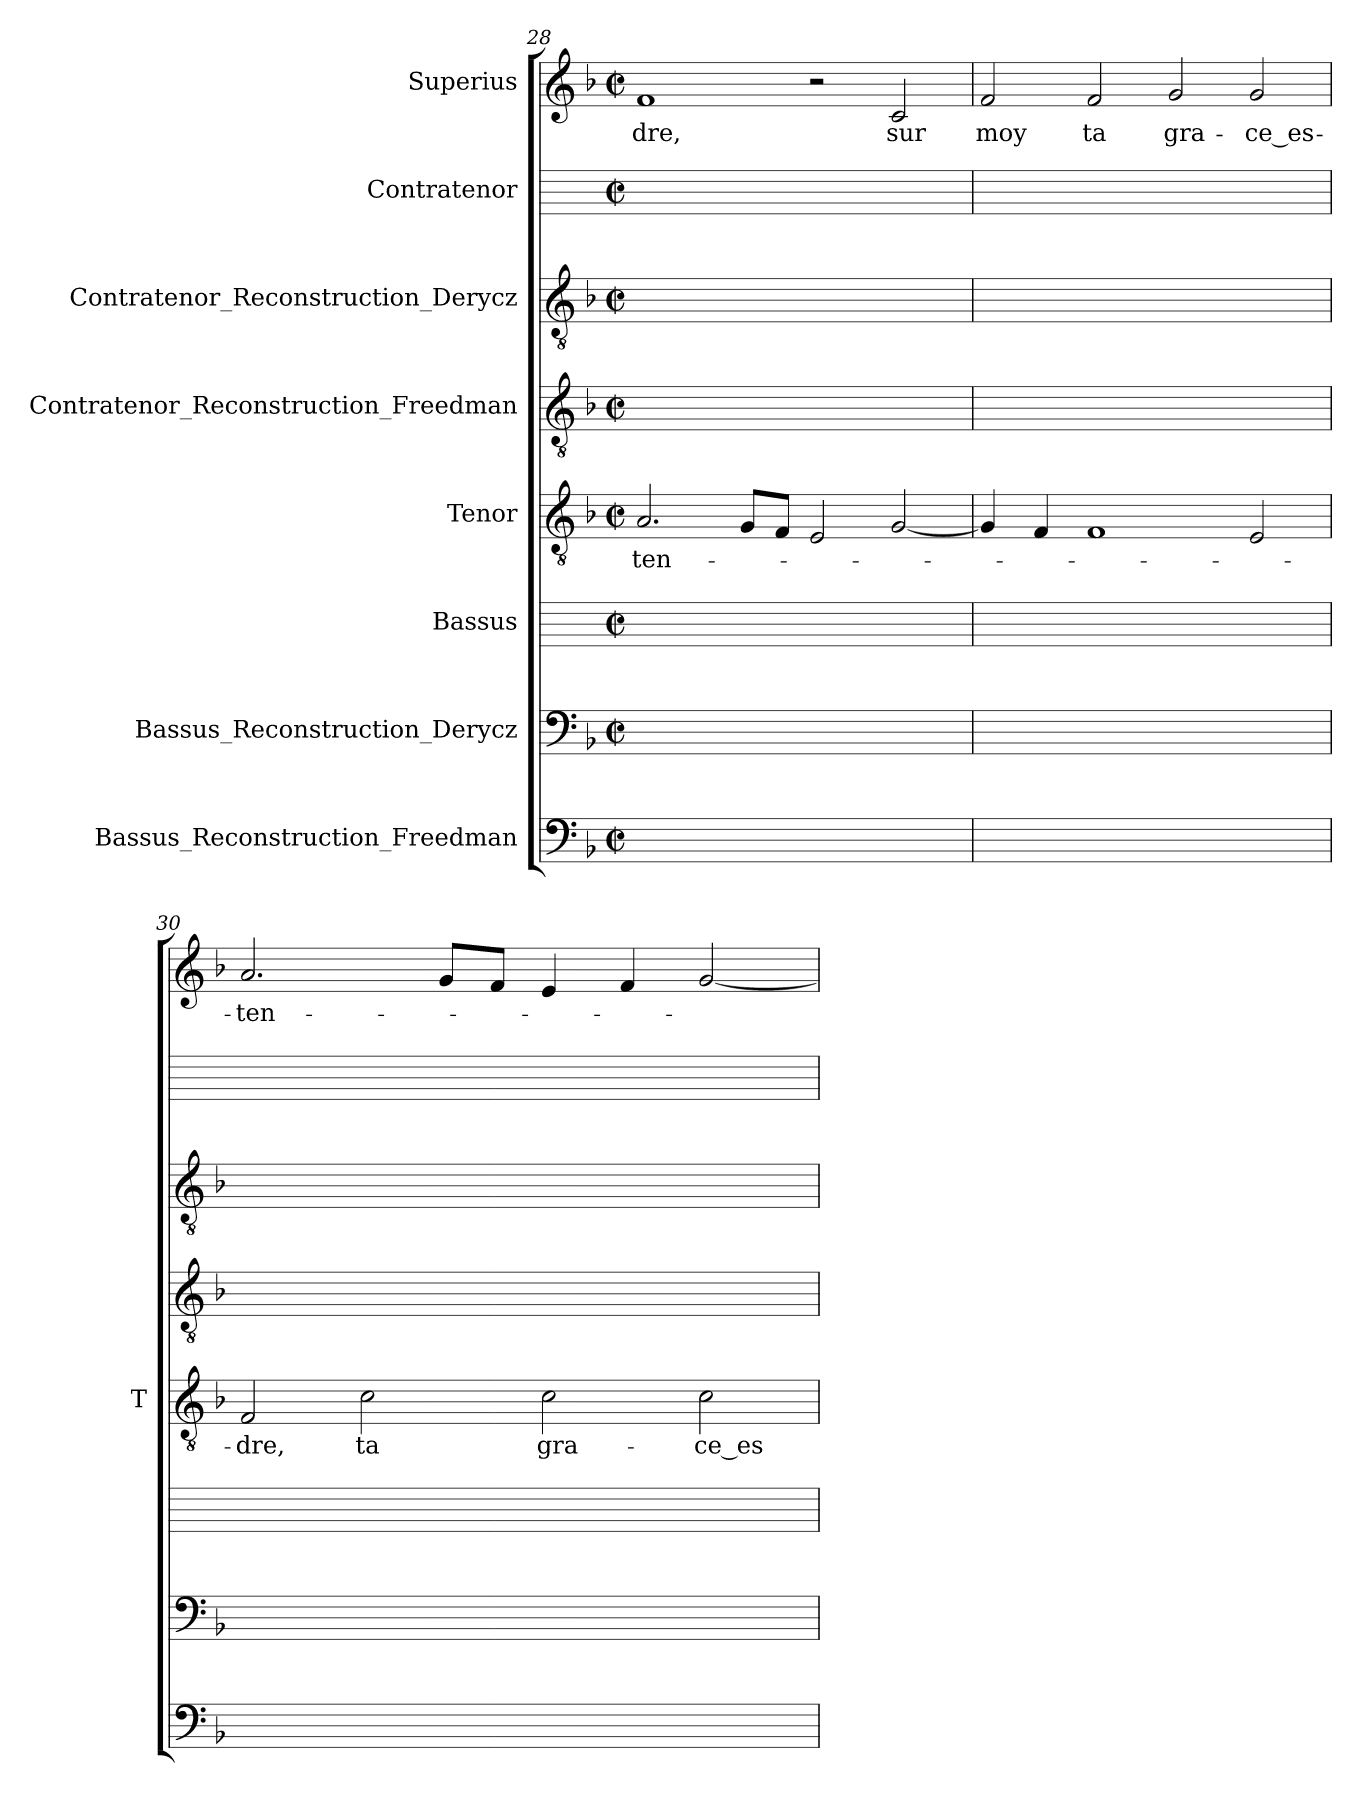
**kern	**kern	**kern	**kern	**text	**kern	**kern	**kern	**kern	**text
*part8	*part7	*part6	*part5	*part5	*part4	*part3	*part2	*part1	*part1
*staff8	*staff7	*staff6	*staff5	*staff5	*staff4	*staff3	*staff2	*staff1	*staff1
*I"Bassus_Reconstruction_Freedman	*I"Bassus_Reconstruction_Derycz	*I"Bassus	*I"Tenor	*	*I"Contratenor_Reconstruction_Freedman	*I"Contratenor_Reconstruction_Derycz	*I"Contratenor	*I"Superius	*
*	*	*	*I'T	*	*	*	*	*	*
!!LO:PB:g=z
*clefF4	*clefF4	*	*clefGv2	*	*clefGv2	*clefGv2	*	*clefG2	*
*k[b-]	*k[b-]	*	*k[b-]	*	*k[b-]	*k[b-]	*	*k[b-]	*
*F:	*F:	*	*F:	*	*F:	*F:	*	*F:	*
*M2/2	*M2/2	*M2/2	*M2/2	*	*M2/2	*M2/2	*M2/2	*M2/2	*
*met(c|)	*met(c|)	*met(c|)	*met(c|)	*	*met(c|)	*met(c|)	*met(c|)	*met(c|)	*
=28	=28	=28	=28	=28	=28	=28	=28	=28	=28
0ryy	0ryy	0ryy	2.A	ten-	0ryy	0ryy	0ryy	1f	-dre,
.	.	.	8GL	.	.	.	.	.	.
.	.	.	8FJ	.	.	.	.	.	.
.	.	.	2E	.	.	.	.	2r	.
.	.	.	[2G	.	.	.	.	2c	-sur
=29	=29	=29	=29	=29	=29	=29	=29	=29	=29
0ryy	0ryy	0ryy	4G]	.	0ryy	0ryy	0ryy	2f	-moy
.	.	.	4F	.	.	.	.	.	.
.	.	.	1F	.	.	.	.	2f	-ta
.	.	.	.	.	.	.	.	2g	gra-
.	.	.	2E	.	.	.	.	2g	ce_es-
=30	=30	=30	=30	=30	=30	=30	=30	=30	=30
0ryy	0ryy	0ryy	2F	-dre,	0ryy	0ryy	0ryy	2.a	ten-
.	.	.	2c	-ta	.	.	.	.	.
.	.	.	.	.	.	.	.	8gL	.
.	.	.	.	.	.	.	.	8fJ	.
.	.	.	2c	gra-	.	.	.	4e	.
.	.	.	.	.	.	.	.	4f	.
.	.	.	2c	ce_es-	.	.	.	[2g	.
=	=	=	=	=	=	=	=	=	=
*-	*-	*-	*-	*-	*-	*-	*-	*-	*-
